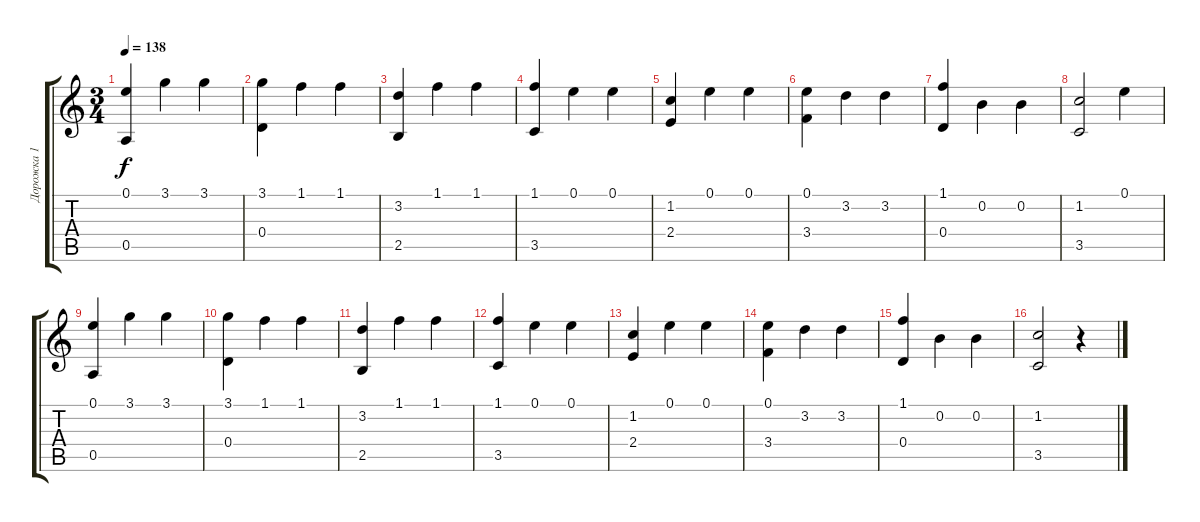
\track ("Дорожка 1" "Дорожка 1") {instrument acousticguitarsteel}
\staff {score tabs}
\tuning (E4 B3 G3 D3 A2 E2) {hide}
\ts (3 4)
\tempo 138
\clef g2
\ks c
(0.1 0.5).4{dy f} 3.1.4 3.1.4 |
(3.1 0.4).4 1.1.4 1.1.4 |
(3.2 2.5).4 1.1.4 1.1.4 |
(1.1 3.5).4 0.1.4 0.1.4 |
(1.2 2.4).4 0.1.4 0.1.4 |
(0.1 3.4).4 3.2.4 3.2.4 |
(1.1 0.4).4 0.2.4 0.2.4 |
(1.2 3.5).2 0.1.4 |
(0.1 0.5).4 3.1.4 3.1.4 |
(3.1 0.4).4 1.1.4 1.1.4 |
(3.2 2.5).4 1.1.4 1.1.4 |
(1.1 3.5).4 0.1.4 0.1.4 |
(1.2 2.4).4 0.1.4 0.1.4 |
(0.1 3.4).4 3.2.4 3.2.4 |
(1.1 0.4).4 0.2.4 0.2.4 |
(1.2 3.5).2 r.4
